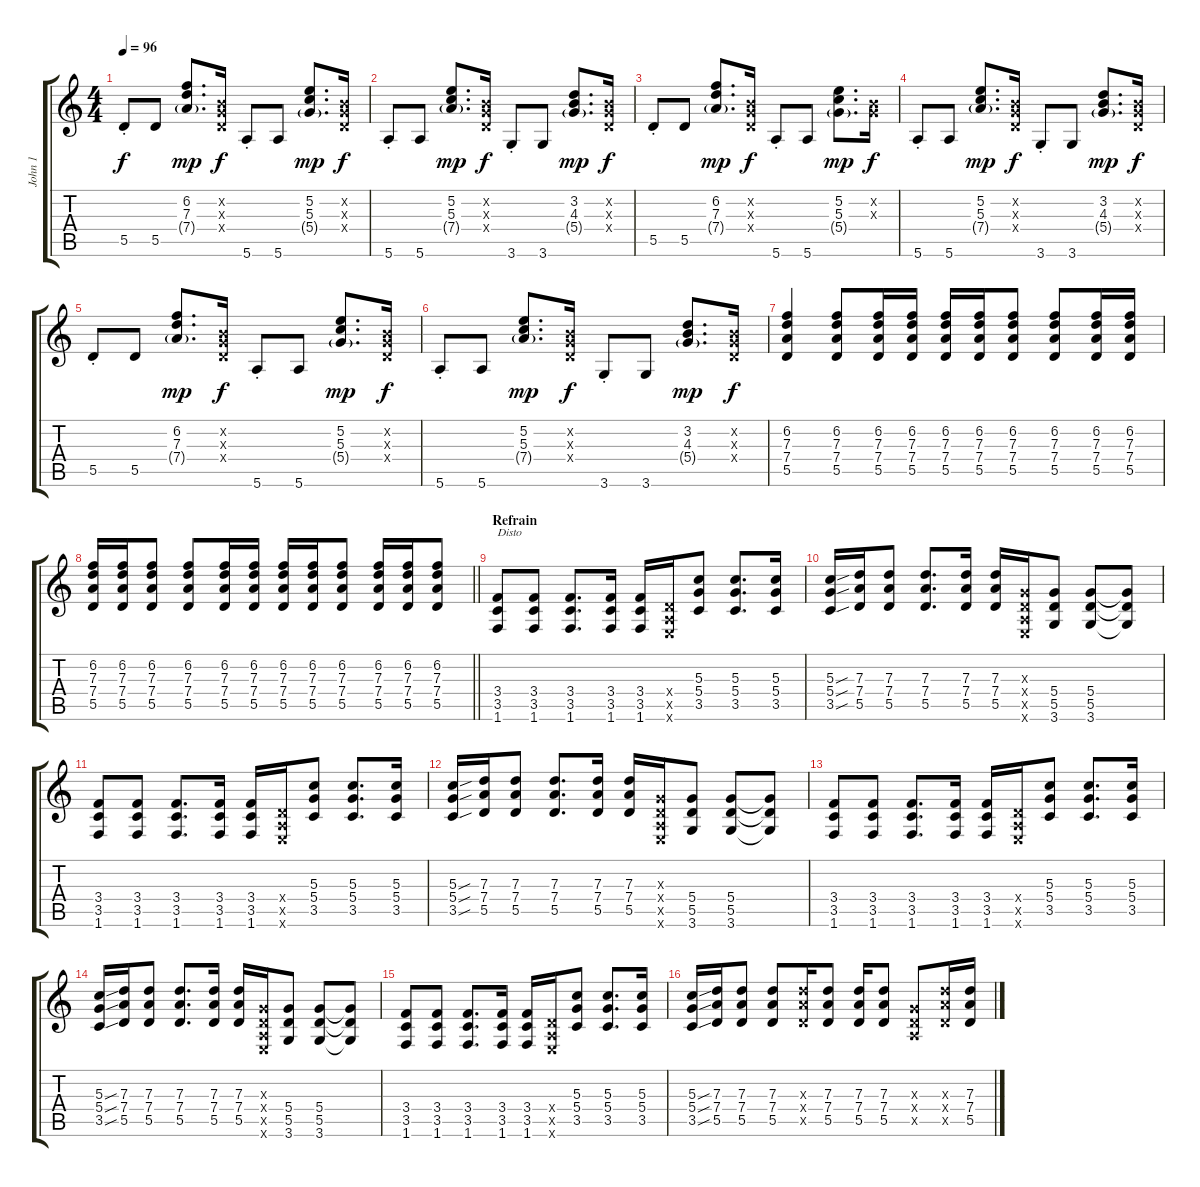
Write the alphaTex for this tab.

\track ("John 1" "John 1") {instrument electricguitarclean}
\staff {score tabs}
\tuning (E4 B3 G3 D3 A2 E2) {hide}
\ts (4 4)
\tempo 96
\clef g2
\ks c
5.5{st}.8{dy f} 5.5.8 (6.2 7.3 7.4{g}).8{d dy mp} (0.2{x} 0.3{x} 0.4{x}).16{dy f} 5.6{st}.8 5.6.8 (5.2 5.3 5.4{g}).8{d dy mp} (0.2{x} 0.3{x} 0.4{x}).16{dy f} |
5.6{st}.8 5.6.8 (5.2 5.3 7.4{g}).8{d dy mp} (0.2{x} 0.3{x} 0.4{x}).16{dy f} 3.6{st}.8 3.6.8 (3.2 4.3 5.4{g}).8{d dy mp} (0.2{x} 0.3{x} 0.4{x}).16{dy f} |
5.5{st}.8 5.5.8 (6.2 7.3 7.4{g}).8{d dy mp} (0.2{x} 0.3{x} 0.4{x}).16{dy f} 5.6{st}.8 5.6.8 (5.2 5.3 5.4{g}).8{d dy mp} (0.2{x} 0.3{x}).16{dy f} |
5.6{st}.8 5.6.8 (5.2 5.3 7.4{g}).8{d dy mp} (0.2{x} 0.3{x} 0.4{x}).16{dy f} 3.6{st}.8 3.6.8 (3.2 4.3 5.4{g}).8{d dy mp} (0.2{x} 0.3{x} 0.4{x}).16{dy f} |
5.5{st}.8 5.5.8 (6.2 7.3 7.4{g}).8{d dy mp} (0.2{x} 0.3{x} 0.4{x}).16{dy f} 5.6{st}.8 5.6.8 (5.2 5.3 5.4{g}).8{d dy mp} (0.2{x} 0.3{x} 0.4{x}).16{dy f} |
5.6{st}.8 5.6.8 (5.2 5.3 7.4{g}).8{d dy mp} (0.2{x} 0.3{x} 0.4{x}).16{dy f} 3.6{st}.8 3.6.8 (3.2 4.3 5.4{g}).8{d dy mp} (0.2{x} 0.3{x} 0.4{x}).16{dy f} |
(6.2 7.3 7.4 5.5).4 (6.2 7.3 7.4 5.5).8 (6.2 7.3 7.4 5.5).16 (6.2 7.3 7.4 5.5).16 (6.2 7.3 7.4 5.5).16 (6.2 7.3 7.4 5.5).16 (6.2 7.3 7.4 5.5).8 (6.2 7.3 7.4 5.5).8 (6.2 7.3 7.4 5.5).16 (6.2 7.3 7.4 5.5).16 |
\barLineRight lightlight
(6.2 7.3 7.4 5.5).16 (6.2 7.3 7.4 5.5).16 (6.2 7.3 7.4 5.5).8 (6.2 7.3 7.4 5.5).8 (6.2 7.3 7.4 5.5).16 (6.2 7.3 7.4 5.5).16 (6.2 7.3 7.4 5.5).16 (6.2 7.3 7.4 5.5).16 (6.2 7.3 7.4 5.5).8 (6.2 7.3 7.4 5.5).16 (6.2 7.3 7.4 5.5).16 (6.2 7.3 7.4 5.5).8 |
\section ("" "Refrain")
(3.4 3.5 1.6).8{txt "Disto" instrument distortionguitar} (3.4 3.5 1.6).8 (3.4 3.5 1.6).8{d} (3.4 3.5 1.6).16 (3.4 3.5 1.6).16 (0.4{x} 0.5{x} 0.6{x}).16 (5.3 5.4 3.5).8 (5.3 5.4 3.5).8{d} (5.3 5.4 3.5).16 |
(5.3{sou} 5.4{sou} 3.5{sou}).16 (7.3 7.4 5.5).16 (7.3 7.4 5.5).8 (7.3 7.4 5.5).8{d} (7.3 7.4 5.5).16 (7.3 7.4 5.5).16 (0.3{x} 0.4{x} 0.5{x} 0.6{x}).16 (5.4 5.5 3.6).8 (5.4 5.5 3.6).8 (5.4{t} 5.5{t} 3.6{t}).8 |
(3.4 3.5 1.6).8 (3.4 3.5 1.6).8 (3.4 3.5 1.6).8{d} (3.4 3.5 1.6).16 (3.4 3.5 1.6).16 (0.4{x} 0.5{x} 0.6{x}).16 (5.3 5.4 3.5).8 (5.3 5.4 3.5).8{d} (5.3 5.4 3.5).16 |
(5.3{sou} 5.4{sou} 3.5{sou}).16 (7.3 7.4 5.5).16 (7.3 7.4 5.5).8 (7.3 7.4 5.5).8{d} (7.3 7.4 5.5).16 (7.3 7.4 5.5).16 (0.3{x} 0.4{x} 0.5{x} 0.6{x}).16 (5.4 5.5 3.6).8 (5.4 5.5 3.6).8 (5.4{t} 5.5{t} 3.6{t}).8 |
(3.4 3.5 1.6).8 (3.4 3.5 1.6).8 (3.4 3.5 1.6).8{d} (3.4 3.5 1.6).16 (3.4 3.5 1.6).16 (0.4{x} 0.5{x} 0.6{x}).16 (5.3 5.4 3.5).8 (5.3 5.4 3.5).8{d} (5.3 5.4 3.5).16 |
(5.3{sou} 5.4{sou} 3.5{sou}).16 (7.3 7.4 5.5).16 (7.3 7.4 5.5).8 (7.3 7.4 5.5).8{d} (7.3 7.4 5.5).16 (7.3 7.4 5.5).16 (0.3{x} 0.4{x} 0.5{x} 0.6{x}).16 (5.4 5.5 3.6).8 (5.4 5.5 3.6).8 (5.4{t} 5.5{t} 3.6{t}).8 |
(3.4 3.5 1.6).8 (3.4 3.5 1.6).8 (3.4 3.5 1.6).8{d} (3.4 3.5 1.6).16 (3.4 3.5 1.6).16 (0.4{x} 0.5{x} 0.6{x}).16 (5.3 5.4 3.5).8 (5.3 5.4 3.5).8{d} (5.3 5.4 3.5).16 |
(5.3{sou} 5.4{sou} 3.5{sou}).16 (7.3 7.4 5.5).16 (7.3 7.4 5.5).8 (7.3 7.4 5.5).8 (7.3{x} 7.4{x} 5.5{x}).16 (7.3 7.4 5.5).8 (7.3 7.4 5.5).16 (7.3 7.4 5.5).8 (0.3{x} 0.4{x} 0.5{x}).8 (7.3{x} 7.4{x} 5.5{x}).16 (7.3 7.4 5.5).16
